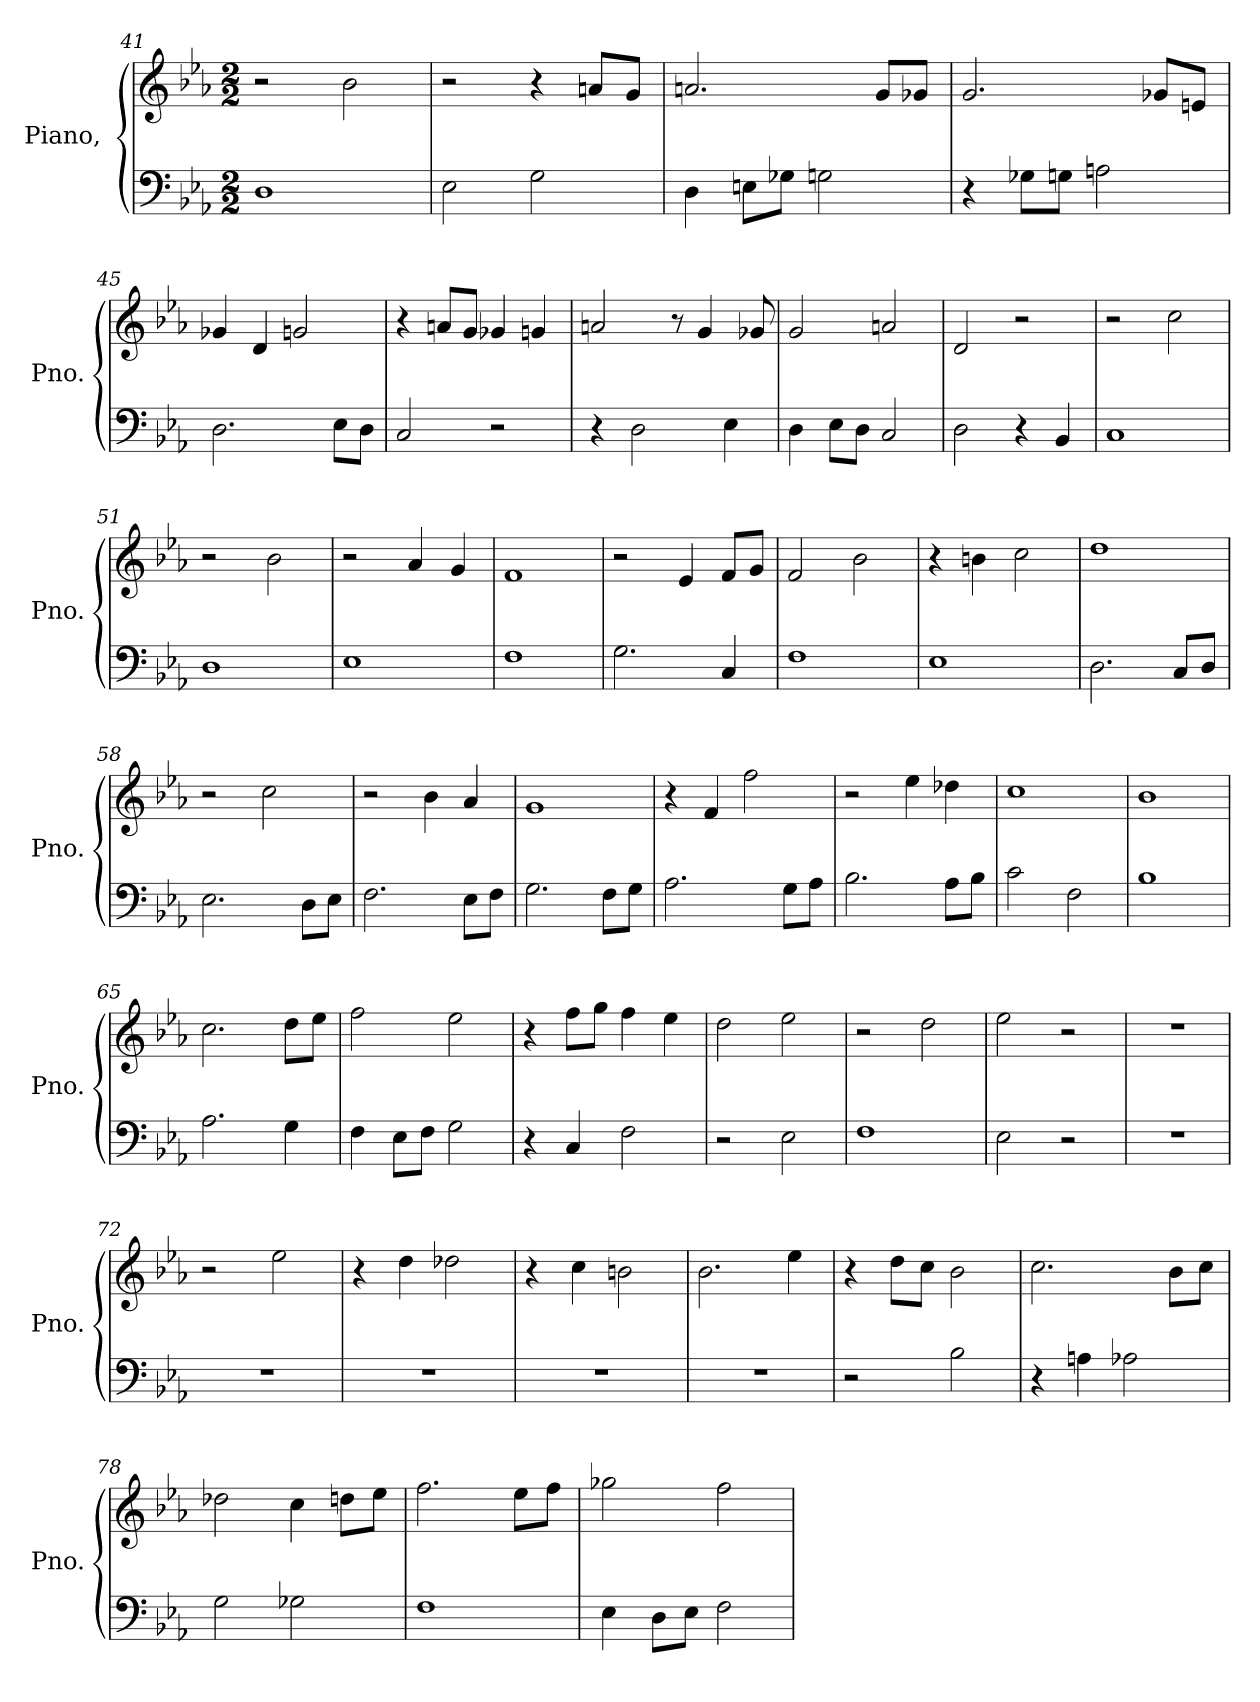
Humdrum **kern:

**kern	**kern
*part2	*part1
*staff2	*staff1
*I"Piano, \new	*I"Piano, \new
*I'Pno.	*I'Pno.
*clefF4	*clefG2
*k[b-e-a-]	*k[b-e-a-]
*M2/2	*M2/2
=41	=41
1D	2r
.	2b-\
!!LO:PB:g=z
=42	=42
2E-\	2r
2G\	4r
.	8an/L
.	8g/J
=43	=43
4D\	2.an/
8En\L	.
8G-X\J	.
2Gn\	.
.	8g/L
.	8g-X/J
=44	=44
4r	2.g/
8G-X\L	.
8Gn\J	.
2An\	.
.	8g-X/L
.	8en/J
=45	=45
2.D\	4g-X/
.	4d/
.	2gn/
8E-\L	.
8D\J	.
=46	=46
2C/	4r
.	8an/L
.	8g/J
2r	4g-X/
.	4gn/
!!LO:LB:g=z
=47	=47
4r	2an/
2D\	.
.	8r
.	4g/
4E-\	.
.	8g-X/
=48	=48
4D\	2g/
8E-\L	.
8D\J	.
2C/	2an/
=49	=49
2D\	2d/
4r	2r
4BB-/	.
=50	=50
1C	2r
.	2cc\
=51	=51
1D	2r
.	2b-\
=52	=52
1E-	2r
.	4a-/
.	4g/
=53	=53
1F	1f
=54	=54
2.G\	2r
.	4e-/
4C/	8f/L
.	8g/J
=55	=55
1F	2f/
.	2b-\
=56	=56
1E-	4r
.	4bn\
.	2cc\
!!LO:LB:g=z
=57	=57
2.D\	1dd
8C/L	.
8D/J	.
=58	=58
2.E-\	2r
.	2cc\
8D\L	.
8E-\J	.
=59	=59
2.F\	2r
.	4b-\
8E-\L	4a-/
8F\J	.
=60	=60
2.G\	1g
8F\L	.
8G\J	.
=61	=61
2.A-\	4r
.	4f/
.	2ff\
8G\L	.
8A-\J	.
=62	=62
2.B-\	2r
.	4ee-\
8A-\L	4dd-X\
8B-\J	.
=63	=63
2c\	1cc
2F\	.
=64	=64
1B-	1b-
=65	=65
2.A-\	2.cc\
4G\	8dd\L
.	8ee-\J
!!LO:LB:g=z
=66	=66
4F\	2ff\
8E-\L	.
8F\J	.
2G\	2ee-\
=67	=67
4r	4r
4C/	8ff\L
.	8gg\J
2F\	4ff\
.	4ee-\
=68	=68
2r	2dd\
2E-\	2ee-\
=69	=69
1F	2r
.	2dd\
=70	=70
2E-\	2ee-\
2r	2r
=71	=71
1r	1r
=72	=72
1r	2r
.	2ee-\
=73	=73
1r	4r
.	4dd\
.	2dd-X\
=74	=74
1r	4r
.	4cc\
.	2bn\
=75	=75
1r	2.b-\
.	4ee-\
!!LO:LB:g=z
=76	=76
2r	4r
.	8dd\L
.	8cc\J
2B-\	2b-\
=77	=77
4r	2.cc\
4An\	.
2A-X\	.
.	8b-\L
.	8cc\J
=78	=78
2G\	2dd-X\
2G-X\	4cc\
.	8ddn\L
.	8ee-\J
=79	=79
1F	2.ff\
.	8ee-\L
.	8ff\J
=80	=80
4E-\	2gg-X\
8D\L	.
8E-\J	.
2F\	2ff\
=	=
*-	*-
